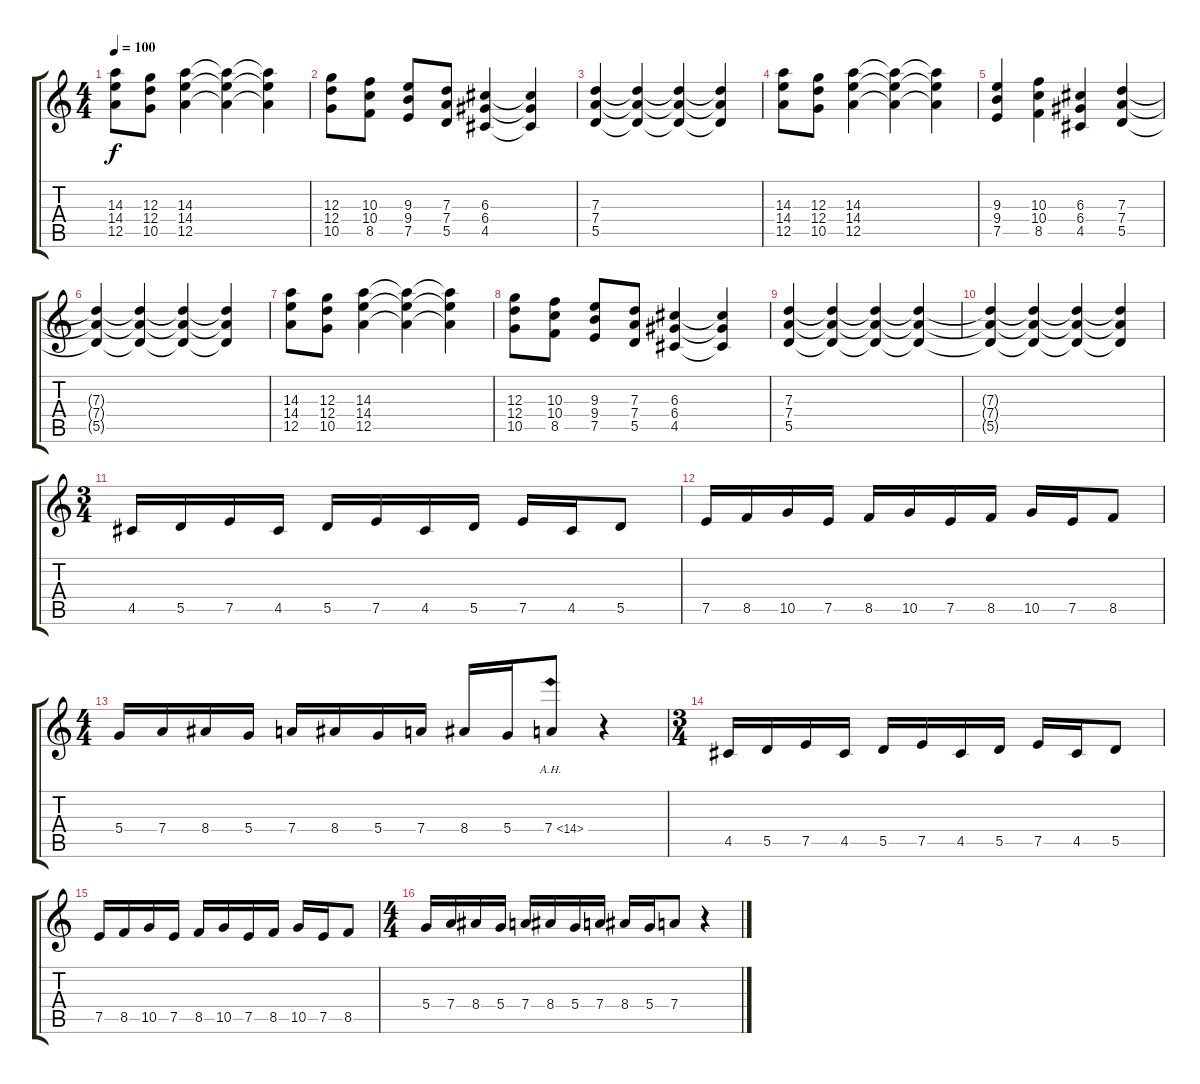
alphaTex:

\track "" {instrument distortionguitar}
\staff {score tabs}
\tuning (E4 B3 G3 D3 A2 E2) {hide}
\ts (4 4)
\tempo 100
\clef g2
\ks c
(14.3 14.4 12.5).8{dy f instrument distortionguitar} (12.3 12.4 10.5).8 (14.3 14.4 12.5).4 (14.3{t} 14.4{t} 12.5{t}).4 (14.3{t} 14.4{t} 12.5{t}).4 |
(12.3 12.4 10.5).8 (10.3 10.4 8.5).8 (9.3 9.4 7.5).8 (7.3 7.4 5.5).8 (6.3 6.4 4.5).4 (6.3{t} 6.4{t} 4.5{t}).4 |
(7.3 7.4 5.5).4 (7.3{t} 7.4{t} 5.5{t}).4 (7.3{t} 7.4{t} 5.5{t}).4 (7.3{t} 7.4{t} 5.5{t}).4 |
(14.3 14.4 12.5).8 (12.3 12.4 10.5).8 (14.3 14.4 12.5).4 (14.3{t} 14.4{t} 12.5{t}).4 (14.3{t} 14.4{t} 12.5{t}).4 |
(9.3 9.4 7.5).4 (10.3 10.4 8.5).4 (6.3 6.4 4.5).4 (7.3 7.4 5.5).4 |
(7.3{t} 7.4{t} 5.5{t}).4 (7.3{t} 7.4{t} 5.5{t}).4 (7.3{t} 7.4{t} 5.5{t}).4 (7.3{t} 7.4{t} 5.5{t}).4 |
(14.3 14.4 12.5).8 (12.3 12.4 10.5).8 (14.3 14.4 12.5).4 (14.3{t} 14.4{t} 12.5{t}).4 (14.3{t} 14.4{t} 12.5{t}).4 |
(12.3 12.4 10.5).8 (10.3 10.4 8.5).8 (9.3 9.4 7.5).8 (7.3 7.4 5.5).8 (6.3 6.4 4.5).4 (6.3{t} 6.4{t} 4.5{t}).4 |
(7.3 7.4 5.5).4 (7.3{t} 7.4{t} 5.5{t}).4 (7.3{t} 7.4{t} 5.5{t}).4 (7.3{t} 7.4{t} 5.5{t}).4 |
(7.3{t} 7.4{t} 5.5{t}).4 (7.3{t} 7.4{t} 5.5{t}).4 (7.3{t} 7.4{t} 5.5{t}).4 (7.3{t} 7.4{t} 5.5{t}).4 |
\ts (3 4)
4.5.16 5.5.16 7.5.16 4.5.16 5.5.16 7.5.16 4.5.16 5.5.16 7.5.16 4.5.16 5.5.8 |
7.5.16 8.5.16 10.5.16 7.5.16 8.5.16 10.5.16 7.5.16 8.5.16 10.5.16 7.5.16 8.5.8 |
\ts (4 4)
5.4.16 7.4.16 8.4.16 5.4.16 7.4.16 8.4.16 5.4.16 7.4.16 8.4.16 5.4.16 7.4{ah 7}.8 r.4 |
\ts (3 4)
4.5.16 5.5.16 7.5.16 4.5.16 5.5.16 7.5.16 4.5.16 5.5.16 7.5.16 4.5.16 5.5.8 |
7.5.16 8.5.16 10.5.16 7.5.16 8.5.16 10.5.16 7.5.16 8.5.16 10.5.16 7.5.16 8.5.8 |
\ts (4 4)
5.4.16 7.4.16 8.4.16 5.4.16 7.4.16 8.4.16 5.4.16 7.4.16 8.4.16 5.4.16 7.4.8 r.4
